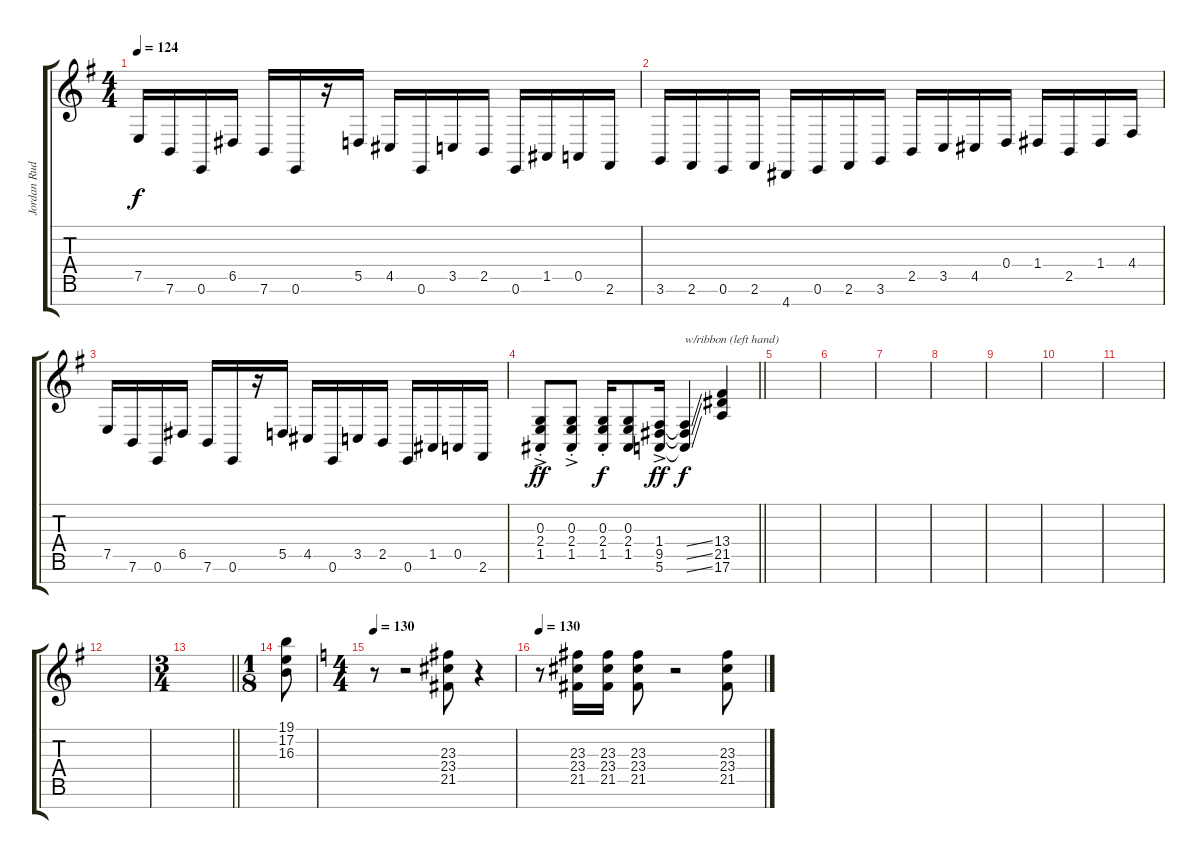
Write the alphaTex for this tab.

\track ("Jordan Rudess - Keyboards" "Jordan Rud") {instrument lead2sawtooth}
\staff {score tabs}
\tuning (E4 B3 G3 D3 A2 E2 B1) {hide}
\ts (4 4)
\tempo 124
\clef g2
\ks g
7.5.16{dy f} 7.6.16 0.6.16 6.5.16 7.6.16 0.6.16 r.16 5.5.16 4.5.16 0.6.16 3.5.16 2.5.16 0.6.16 1.5.16 0.5.16 2.6.16 |
3.6.16 2.6.16 0.6.16 2.6.16 4.7.16 0.6.16 2.6.16 3.6.16 2.5.16 3.5.16 4.5.16 0.4.16 1.4.16 2.5.16 1.4.16 4.4.16 |
7.5.16 7.6.16 0.6.16 6.5.16 7.6.16 0.6.16 r.16 5.5.16 4.5.16 0.6.16 3.5.16 2.5.16 0.6.16 1.5.16 0.5.16 2.6.16 |
\barLineRight lightlight
(0.3{ac st} 2.4{ac st} 1.5{ac st}).8{dy ff volume 13 instrument honkytonkpiano} (0.3{ac st} 2.4{ac st} 1.5{ac st}).8 (0.3{st} 2.4{st} 1.5{st}).16{dy f} (0.3 2.4 1.5).8 (1.4{ac} 9.5{ac} 5.6{ac}).16{dy ff} (1.4{ss t} 9.5{ss t} 5.6{ss t}).4{txt "w/ribbon (left hand)" dy f} (13.4 21.5 17.6).4 |
|
|
|
|
|
|
|
|
\ts (3 4)
\barLineRight lightlight
|
\ts (1 8)
(19.1 17.2 16.3).8{volume 11 instrument stringensemble1} |
\ts (4 4)
\tempo 130
\ks c
r.8{volume 8 balance 8 instrument synthstrings2} r.2 (23.3 23.4 21.5).8 r.4 |
\tempo 130
r.8{volume 8 instrument synthstrings2} (23.3 23.4 21.5).16 (23.3 23.4 21.5).16 (23.3 23.4 21.5).8 r.2 (23.3 23.4 21.5).8
